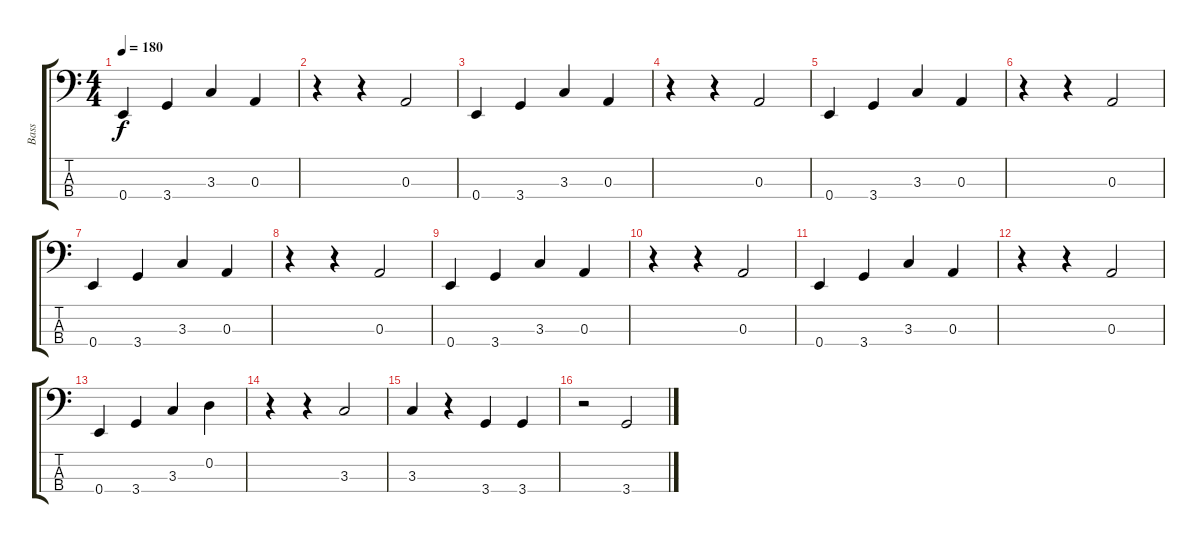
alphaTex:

\track ("Bass" "Bass") {instrument electricbassfinger}
\staff {score tabs}
\tuning (G2 D2 A1 E1) {hide}
\ts (4 4)
\tempo 180
\clef f4
\ks c
0.4.4{dy f instrument electricbassfinger} 3.4.4 3.3.4 0.3.4 |
r.4 r.4 0.3.2 |
0.4.4 3.4.4 3.3.4 0.3.4 |
r.4 r.4 0.3.2 |
0.4.4 3.4.4 3.3.4 0.3.4 |
r.4 r.4 0.3.2 |
0.4.4 3.4.4 3.3.4 0.3.4 |
r.4 r.4 0.3.2 |
0.4.4 3.4.4 3.3.4 0.3.4 |
r.4 r.4 0.3.2 |
0.4.4 3.4.4 3.3.4 0.3.4 |
r.4 r.4 0.3.2 |
0.4.4 3.4.4 3.3.4 0.2.4 |
r.4 r.4 3.3.2 |
3.3.4 r.4 3.4.4 3.4.4 |
r.2 3.4.2
